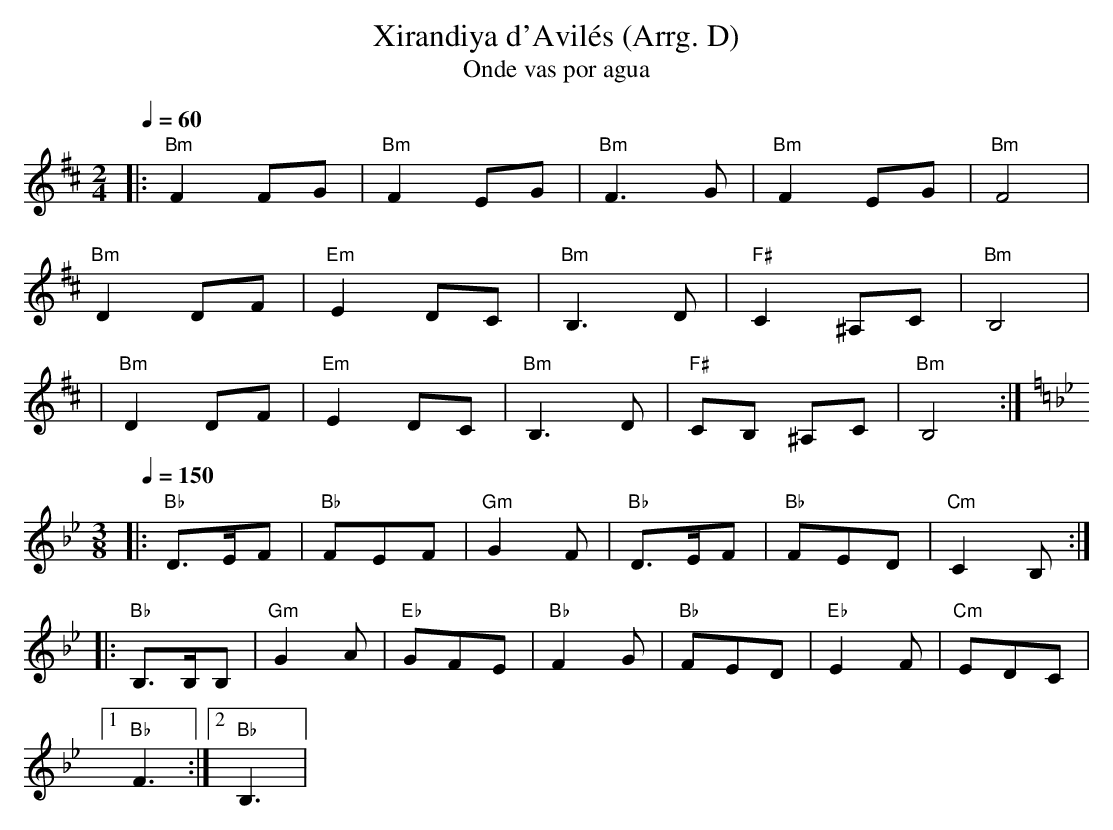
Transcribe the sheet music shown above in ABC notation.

X:1
T:Xirandiya d'Avilés (Arrg. D)
T:Onde vas por agua
M:2/4
L:1/8
Q:1/4=60
K:D
|:"Bm" F2 FG|"Bm" F2 EG|"Bm" F3 G|"Bm" F2 EG|"Bm" F4|
"Bm" D2 DF|"Em" E2 DC|"Bm" B,3 D|"F#"C2 ^A,C|"Bm" B,4|
|"Bm" D2 DF|"Em" E2 DC|"Bm" B,3 D|"F#" CB, ^A,C|"Bm" B,4:|
[K:Bb]
[M:3/8]
[Q:1/4=150]
|:"Bb" D3/2E/F|"Bb" FEF|"Gm" G2 F|"Bb" D3/2E/F|"Bb" FED|"Cm" C2 B,:|
|:"Bb" B,3/2B,/B,|"Gm" G2 A|"Eb" GFE|"Bb" F2 G|"Bb" FED|"Eb" E2 F|"Cm" EDC|
[1 "Bb" F3:|[2 "Bb" B,3|
